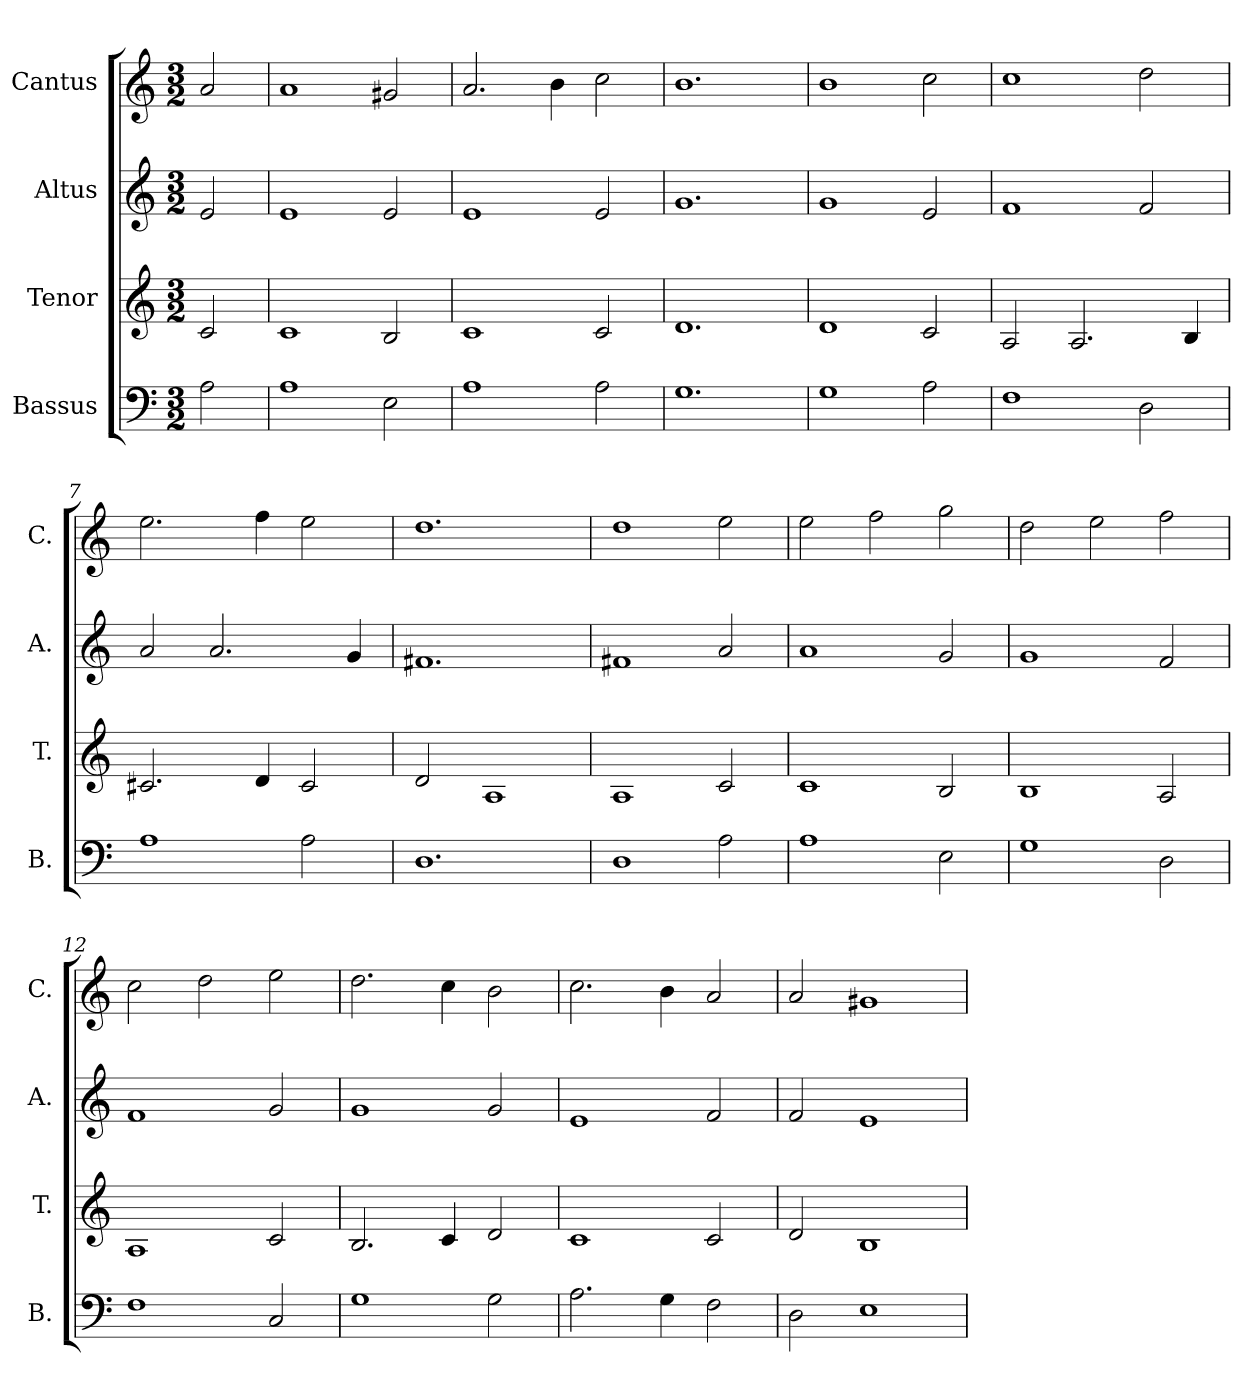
**kern	**kern	**kern	**kern
*part4	*part3	*part2	*part1
*staff4	*staff3	*staff2	*staff1
*I"Bassus	*I"Tenor	*I"Altus	*I"Cantus
*I'B.	*I'T.	*I'A.	*I'C.
*clefF4	*clefG2	*clefG2	*clefG2
*k[]	*k[]	*k[]	*k[]
*C:	*C:	*C:	*C:
*M3/2	*M3/2	*M3/2	*M3/2
=1	=1	=1	=1
2A\	2c/	2e/	2a/
=2	=2	=2	=2
1A\	1c/	1e/	1a/
2E\	2B/	2e/	2g#X/
=3	=3	=3	=3
1A\	1c/	1e/	2.a/
.	.	.	4b\
2A\	2c/	2e/	2cc\
=4	=4	=4	=4
1.G\	1.d/	1.g/	1.b\
=5	=5	=5	=5
1G\	1d/	1g/	1b\
2A\	2c/	2e/	2cc\
=6	=6	=6	=6
1F\	2A/	1f/	1cc\
.	2.A/	.	.
2D\	.	2f/	2dd\
.	4B/	.	.
=7	=7	=7	=7
1A\	2.c#X/	2a/	2.ee\
.	.	2.a/	.
.	4d/	.	4ff\
2A\	2c#/	.	2ee\
.	.	4g/	.
=8	=8	=8	=8
1.D\	2d/	1.f#X/	1.dd\
.	1A/	.	.
=9	=9	=9	=9
1D\	1A/	1f#X/	1dd\
2A\	2c/	2a/	2ee\
=10	=10	=10	=10
1A\	1c/	1a/	2ee\
.	.	.	2ff\
2E\	2B/	2g/	2gg\
=11	=11	=11	=11
1G\	1B/	1g/	2dd\
.	.	.	2ee\
2D\	2A/	2f/	2ff\
!!LO:LB:g=z
=12	=12	=12	=12
1F\	1A/	1f/	2cc\
.	.	.	2dd\
2C/	2c/	2g/	2ee\
=13	=13	=13	=13
1G\	2.B/	1g/	2.dd\
.	4c/	.	4cc\
2G\	2d/	2g/	2b\
=14	=14	=14	=14
2.A\	1c/	1e/	2.cc\
4G\	.	.	4b\
2F\	2c/	2f/	2a/
=15	=15	=15	=15
2D\	2d/	2f/	2a/
1E\	1B/	1e/	1g#X/
=	=	=	=
*-	*-	*-	*-
